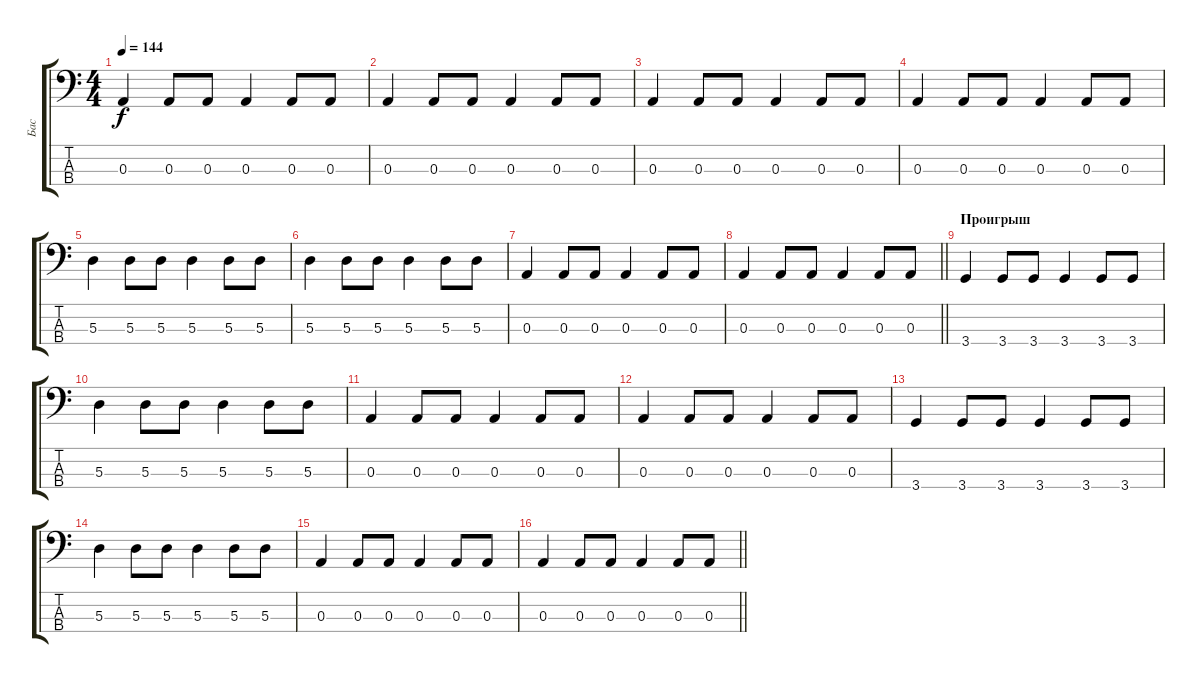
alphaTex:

\track ("Бас" "Бас") {instrument electricbassfinger}
\staff {score tabs}
\tuning (G2 D2 A1 E1) {hide}
\ts (4 4)
\tempo 144
\clef f4
\ks c
0.3.4{dy f} 0.3.8 0.3.8 0.3.4 0.3.8 0.3.8 |
0.3.4 0.3.8 0.3.8 0.3.4 0.3.8 0.3.8 |
0.3.4 0.3.8 0.3.8 0.3.4 0.3.8 0.3.8 |
0.3.4 0.3.8 0.3.8 0.3.4 0.3.8 0.3.8 |
5.3.4 5.3.8 5.3.8 5.3.4 5.3.8 5.3.8 |
5.3.4 5.3.8 5.3.8 5.3.4 5.3.8 5.3.8 |
0.3.4 0.3.8 0.3.8 0.3.4 0.3.8 0.3.8 |
\barLineRight lightlight
0.3.4 0.3.8 0.3.8 0.3.4 0.3.8 0.3.8 |
\section ("" "Проигрыш")
3.4.4 3.4.8 3.4.8 3.4.4 3.4.8 3.4.8 |
5.3.4 5.3.8 5.3.8 5.3.4 5.3.8 5.3.8 |
0.3.4 0.3.8 0.3.8 0.3.4 0.3.8 0.3.8 |
0.3.4 0.3.8 0.3.8 0.3.4 0.3.8 0.3.8 |
3.4.4 3.4.8 3.4.8 3.4.4 3.4.8 3.4.8 |
5.3.4 5.3.8 5.3.8 5.3.4 5.3.8 5.3.8 |
0.3.4 0.3.8 0.3.8 0.3.4 0.3.8 0.3.8 |
\barLineRight lightlight
0.3.4 0.3.8 0.3.8 0.3.4 0.3.8 0.3.8
